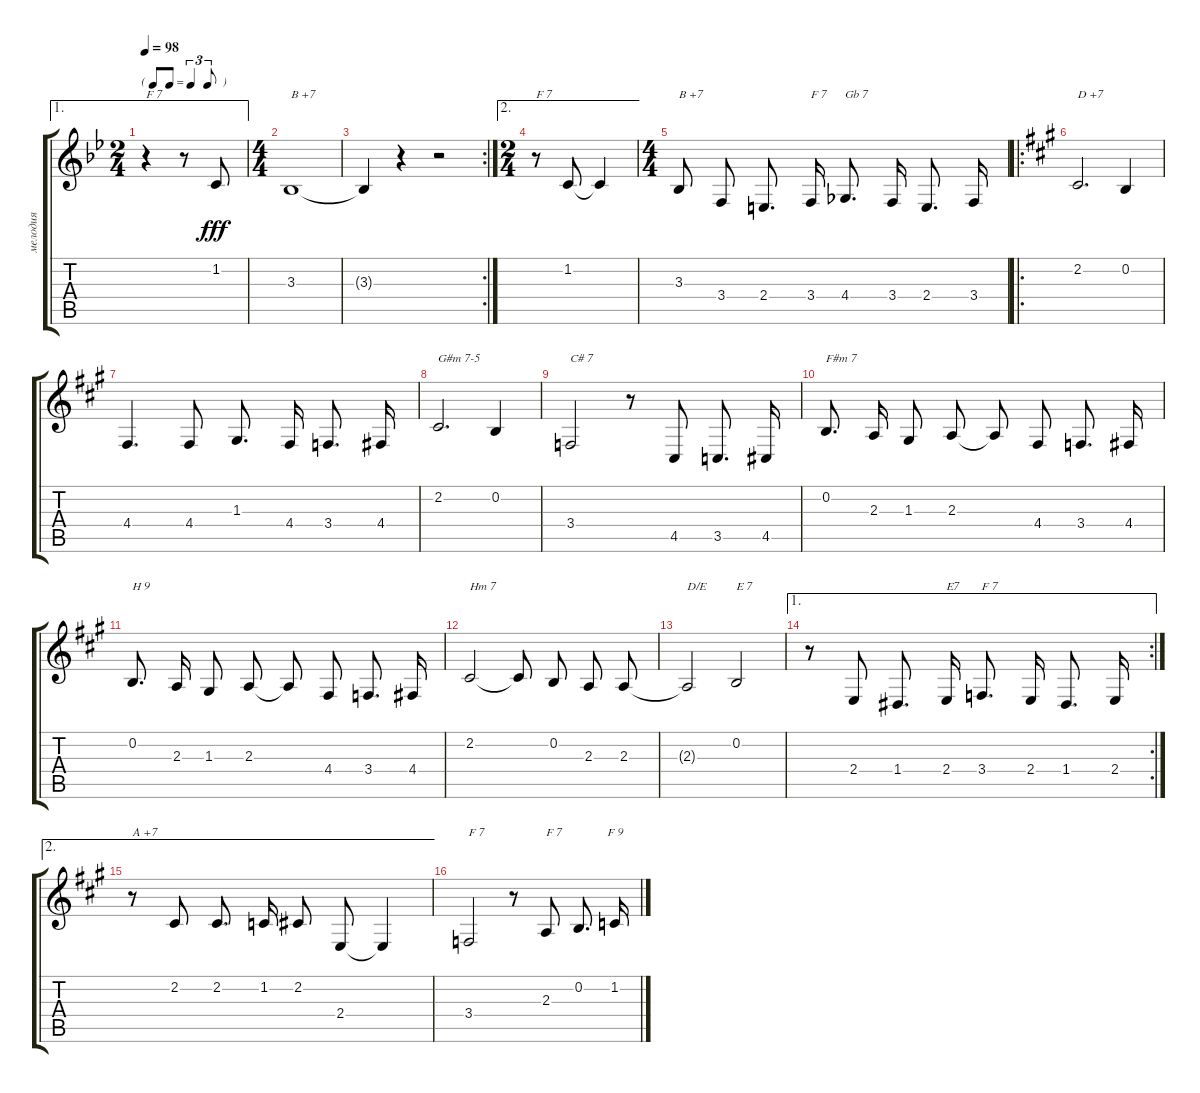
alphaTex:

\track ("мелодия" "мелодия") {instrument accordion}
\staff {score tabs}
\tuning (E4 B3 G3 D3 A2 E2) {hide}
\ae 1
\ts (2 4)
\tf triplet8th
\tempo 98
\clef g2
\ks gminor
r.4{txt "F 7" dy fff} r.8 1.2.8 |
\ts (4 4)
3.3.1{txt "B +7"} |
\rc 2
3.3{t}.4 r.4 r.2 |
\ae 2
\ts (2 4)
r.8{txt "F 7"} 1.2.8 1.2{t}.4 |
\ts (4 4)
3.3.8{txt "B +7" beam split} 3.4.8 2.4.8{d beam split} 3.4.16{txt "F 7"} 4.4.8{d txt "Gb 7" beam split} 3.4.16 2.4.8{d beam split} 3.4.16 |
\ro
\ks f#minor
2.2.2{d txt "D +7"} 0.2.4 |
4.4.4{d} 4.4.8 1.3.8{d beam split} 4.4.16 3.4.8{d beam split} 4.4.16 |
2.2.2{d txt "G#m 7-5"} 0.2.4 |
3.4.2{txt "C# 7"} r.8 4.5.8 3.5.8{d beam split} 4.5.16 |
0.2.8{d txt "F#m 7" beam split} 2.3.16 1.3.8{beam split} 2.3.8 2.3{t}.8{beam split} 4.4.8 3.4.8{d beam split} 4.4.16 |
0.2.8{d txt "H 9" beam split} 2.3.16 1.3.8{beam split} 2.3.8 2.3{t}.8{beam split} 4.4.8 3.4.8{d beam split} 4.4.16 |
2.2.2{txt "Hm 7"} 2.2{t}.8{beam split} 0.2.8 2.3.8{beam split} 2.3.8 |
2.3{t}.2{txt "D/E"} 0.2.2{txt "E 7"} |
\ae 1
\rc 2
r.8 2.4.8 1.4.8{d beam split} 2.4.16{txt "E7"} 3.4.8{d txt "F 7" beam split} 2.4.16 1.4.8{d beam split} 2.4.16 |
\ae 2
r.8{txt "A +7"} 2.2.8 2.2.8{d beam split} 1.2.16 2.2.8{beam split} 2.4.8 2.4{t}.4 |
3.4.2{txt "F 7                                         F 9"} r.8 2.3.8{txt "F 7"} 0.2.8{d beam split} 1.2.16
